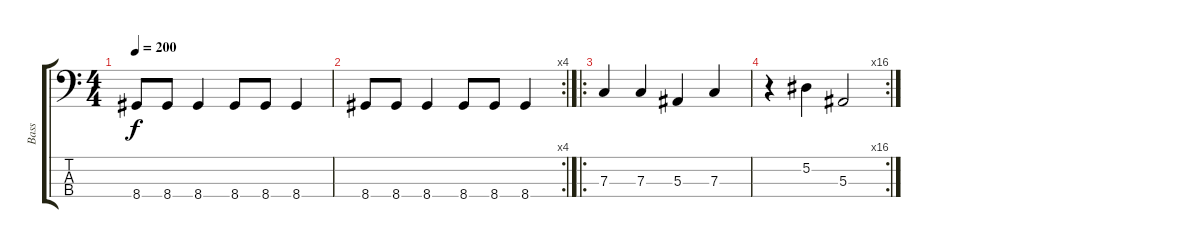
\track ("Bass" "Bass") {instrument slapbass1}
\staff {score tabs}
\tuning (Eb2 Bb1 F1 C1) {hide}
\ts (4 4)
\tempo 200
\clef f4
\ks c
8.4.8{dy f} 8.4.8 8.4.4 8.4.8 8.4.8 8.4.4 |
\rc 4
8.4.8 8.4.8 8.4.4 8.4.8 8.4.8 8.4.4 |
\ro
7.3.4 7.3.4 5.3.4 7.3.4 |
\rc 16
r.4 5.2.4 5.3.2
